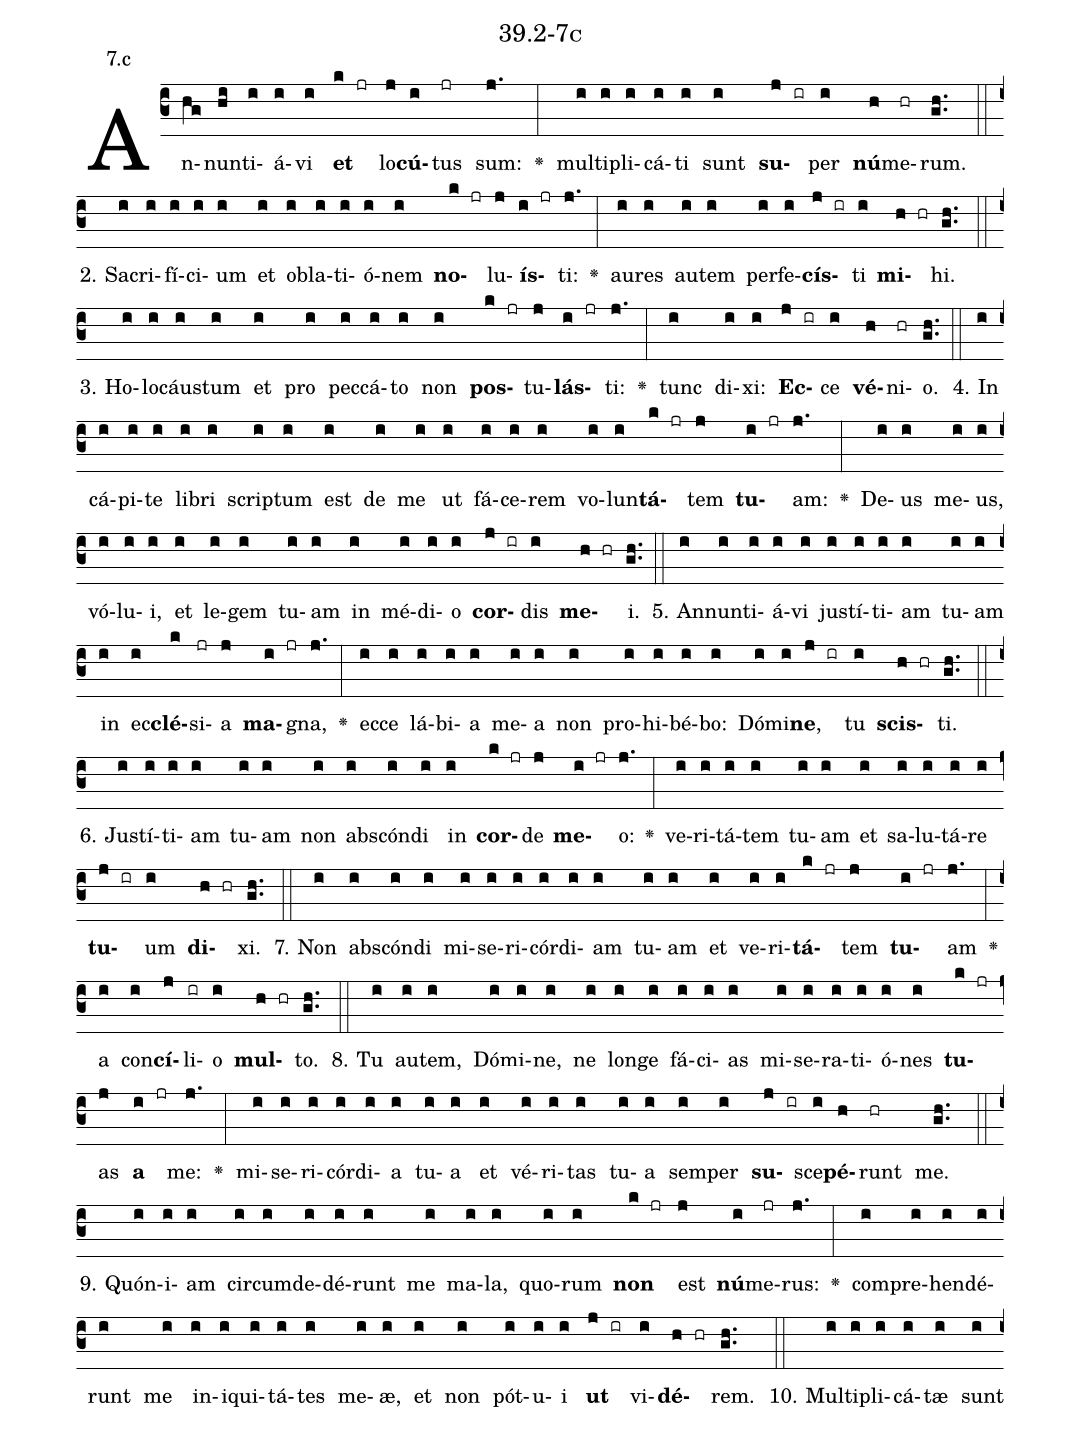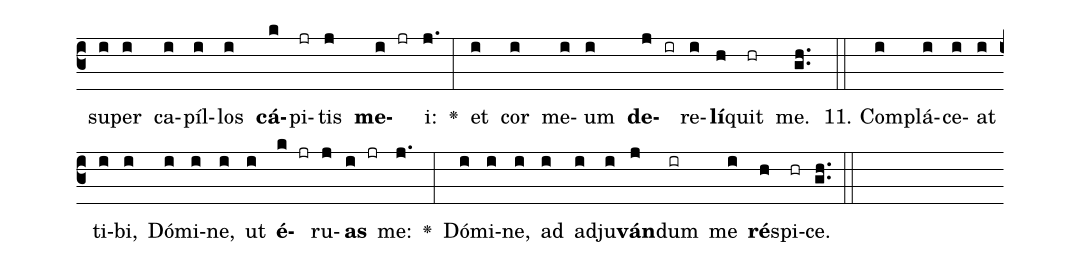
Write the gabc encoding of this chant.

name: 39.2-7c;
annotation: 7.c;
%%
(c3)An(hg)nun(hi)ti(i)á(i)vi(i) <b>et</b>(k jr) lo(j)<b>cú</b>(i)tus(jr) sum:(j.) <v>\greheightstar</v>(:) mul(i)ti(i)pli(i)cá(i)ti(i) sunt(i) <b>su</b>(j ir)per(i) <b>nú</b>(h)me(hr)rum.(gh..) (::)
2. Sa(i)cri(i)fí(i)ci(i)um(i) et(i) ob(i)la(i)ti(i)ó(i)nem(i) <b>no</b>(k jr)lu(j)<b>ís</b>(i jr)ti:(j.) <v>\greheightstar</v>(:) au(i)res(i) au(i)tem(i) per(i)fe(i)<b>cís</b>(j ir)ti(i) <b>mi</b>(h hr)hi.(gh..) (::)
3. Ho(i)lo(i)cáus(i)tum(i) et(i) pro(i) pec(i)cá(i)to(i) non(i) <b>pos</b>(k jr)tu(j)<b>lás</b>(i jr)ti:(j.) <v>\greheightstar</v>(:) tunc(i) di(i)xi:(i) <b>Ec</b>(j ir)ce(i) <b>vé</b>(h)ni(hr)o.(gh..) (::)
4. In(i) cá(i)pi(i)te(i) li(i)bri(i) scrip(i)tum(i) est(i) de(i) me(i) ut(i) fá(i)ce(i)rem(i) vo(i)lun(i)<b>tá</b>(k jr)tem(j) <b>tu</b>(i jr)am:(j.) <v>\greheightstar</v>(:) De(i)us(i) me(i)us,(i) vó(i)lu(i)i,(i) et(i) le(i)gem(i) tu(i)am(i) in(i) mé(i)di(i)o(i) <b>cor</b>(j ir)dis(i) <b>me</b>(h hr)i.(gh..) (::)
5. An(i)nun(i)ti(i)á(i)vi(i) jus(i)tí(i)ti(i)am(i) tu(i)am(i) in(i) ec(i)<b>clé</b>(k)si(jr)a(j) <b>ma</b>(i jr)gna,(j.) <v>\greheightstar</v>(:) ec(i)ce(i) lá(i)bi(i)a(i) me(i)a(i) non(i) pro(i)hi(i)bé(i)bo:(i) Dó(i)mi(i)<b>ne</b>,(j ir) tu(i) <b>scis</b>(h hr)ti.(gh..) (::)
6. Jus(i)tí(i)ti(i)am(i) tu(i)am(i) non(i) abs(i)cón(i)di(i) in(i) <b>cor</b>(k jr)de(j) <b>me</b>(i jr)o:(j.) <v>\greheightstar</v>(:) ve(i)ri(i)tá(i)tem(i) tu(i)am(i) et(i) sa(i)lu(i)tá(i)re(i) <b>tu</b>(j ir)um(i) <b>di</b>(h hr)xi.(gh..) (::)
7. Non(i) abs(i)cón(i)di(i) mi(i)se(i)ri(i)cór(i)di(i)am(i) tu(i)am(i) et(i) ve(i)ri(i)<b>tá</b>(k jr)tem(j) <b>tu</b>(i jr)am(j.) <v>\greheightstar</v>(:) a(i) con(i)<b>cí</b>(j)li(ir)o(i) <b>mul</b>(h hr)to.(gh..) (::)
8. Tu(i) au(i)tem,(i) Dó(i)mi(i)ne,(i) ne(i) lon(i)ge(i) fá(i)ci(i)as(i) mi(i)se(i)ra(i)ti(i)ó(i)nes(i) <b>tu</b>(k jr)as(j) <b>a</b>(i jr) me:(j.) <v>\greheightstar</v>(:) mi(i)se(i)ri(i)cór(i)di(i)a(i) tu(i)a(i) et(i) vé(i)ri(i)tas(i) tu(i)a(i) sem(i)per(i) <b>su</b>(j ir)sce(i)<b>pé</b>(h)runt(hr) me.(gh..) (::)
9. Quón(i)i(i)am(i) cir(i)cum(i)de(i)dé(i)runt(i) me(i) ma(i)la,(i) quo(i)rum(i) <b>non</b>(k jr) est(j) <b>nú</b>(i)me(jr)rus:(j.) <v>\greheightstar</v>(:) com(i)pre(i)hen(i)dé(i)runt(i) me(i) in(i)i(i)qui(i)tá(i)tes(i) me(i)æ,(i) et(i) non(i) pót(i)u(i)i(i) <b>ut</b>(j ir) vi(i)<b>dé</b>(h hr)rem.(gh..) (::)
10. Mul(i)ti(i)pli(i)cá(i)tæ(i) sunt(i) su(i)per(i) ca(i)píl(i)los(i) <b>cá</b>(k)pi(jr)tis(j) <b>me</b>(i jr)i:(j.) <v>\greheightstar</v>(:) et(i) cor(i) me(i)um(i) <b>de</b>(j ir)re(i)<b>lí</b>(h)quit(hr) me.(gh..) (::)
11. Com(i)plá(i)ce(i)at(i) ti(i)bi,(i) Dó(i)mi(i)ne,(i) ut(i) <b>é</b>(k jr)ru(j)<b>as</b>(i jr) me:(j.) <v>\greheightstar</v>(:) Dó(i)mi(i)ne,(i) ad(i) ad(i)ju(i)<b>ván</b>(j)dum(ir) me(i) <b>ré</b>(h)spi(hr)ce.(gh..) (::)
